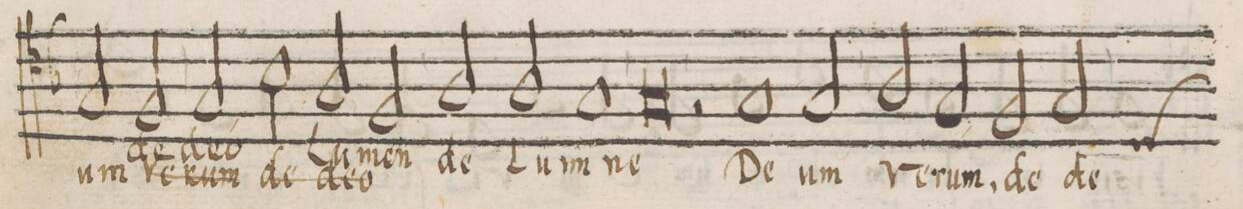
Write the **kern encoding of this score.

**kern	**text
*I"TENOR	*
*clefC4	*
*k[b-]	*
*met()	*
*M2/1	*
2G/	-um
2F/	de
=41-	=41-
2G/	de-
2B-\	-o
2A/	Lu-
2F/	-men
=42-	=42-
2A/	de
2A/	Lu-
1G	-mi-
=43-	=43-
0G	-ne
=44-	=44-
2r	.
1G	De-
2G/	-um
=45-	=45-
2A/	ve-
2G/	-rum,
2F/	de
*custos:D	*
2G/	de-
=46-	=46-
*-	*-
